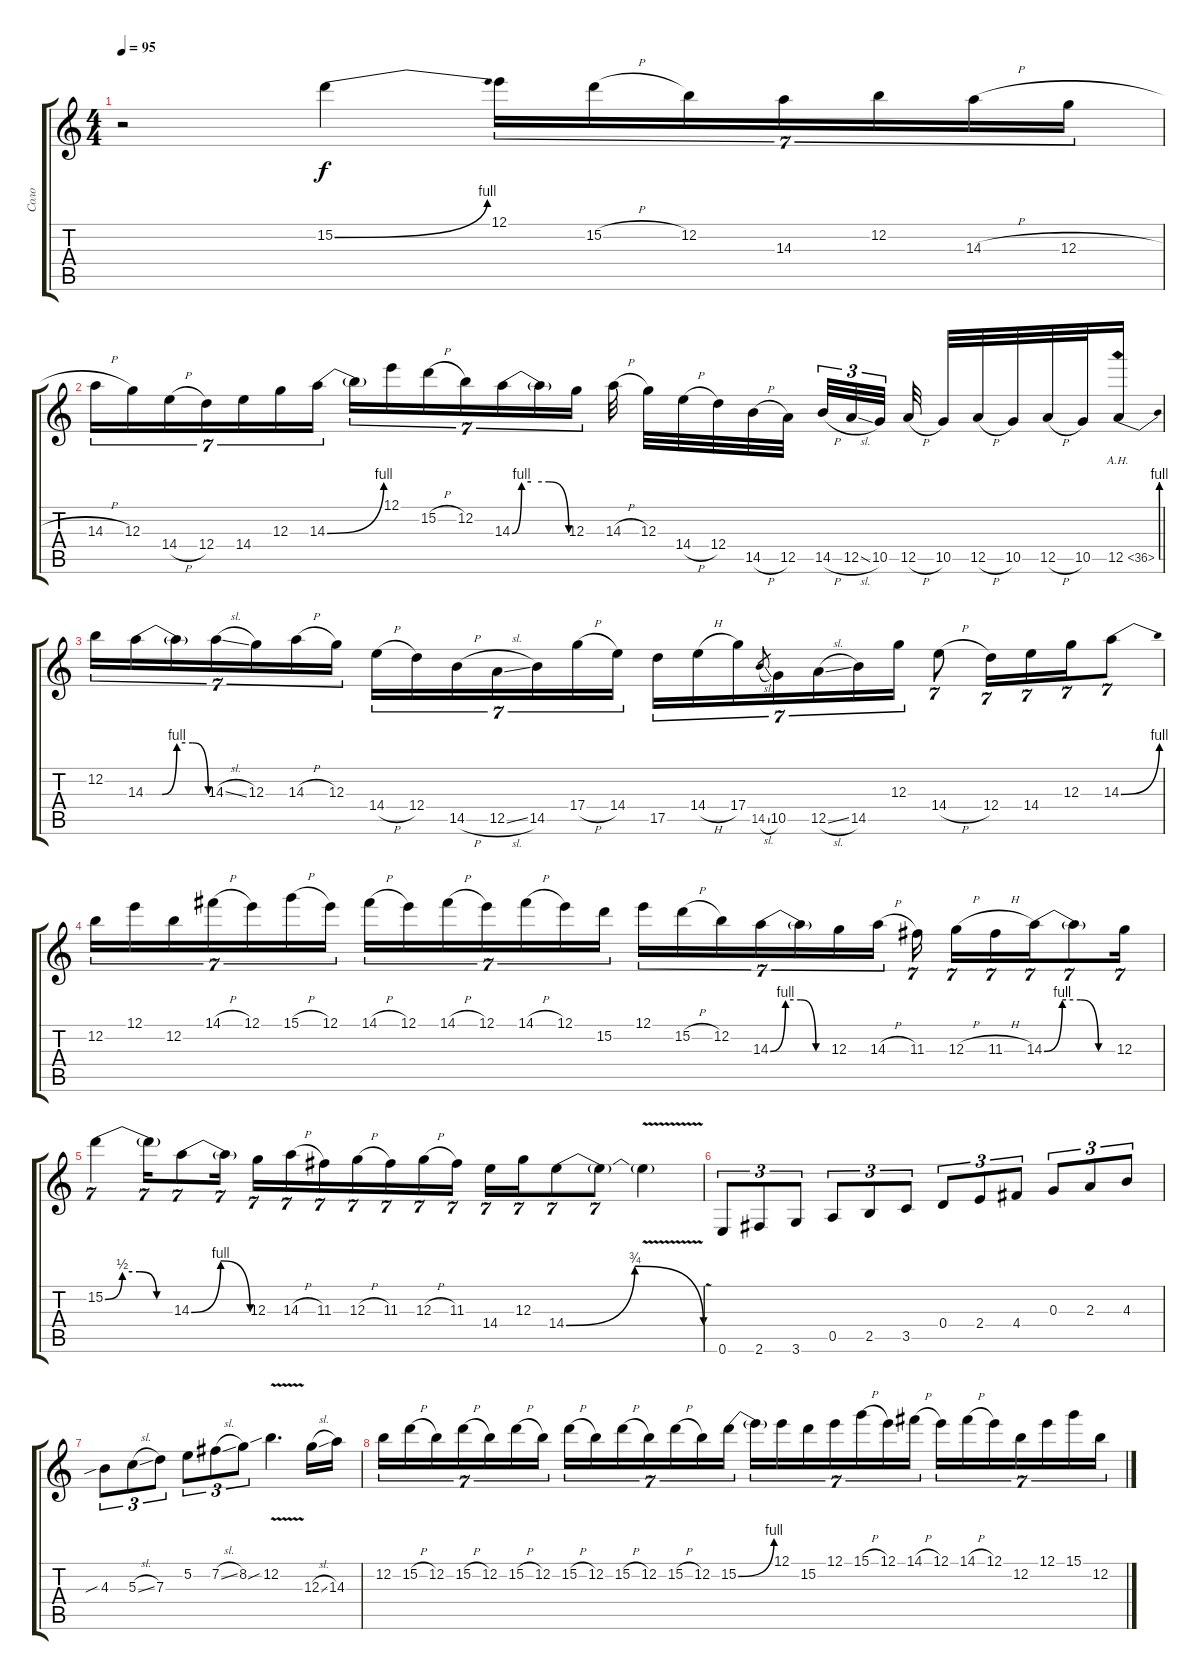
\track ("Соло" "Соло") {instrument distortionguitar}
\staff {score tabs}
\tuning (E4 B3 G3 D3 A2 E2) {hide}
\ts (4 4)
\tempo 95
\clef g2
\ks c
r.2{dy f} 15.2{be (bend 0 0 60 4)}.4 12.1.16{tu (7 4)} 15.2{h}.16{tu (7 4)} 12.2.16{tu (7 4)} 14.3.16{tu (7 4)} 12.2.16{tu (7 4)} 14.3{h}.16{tu (7 4)} 12.3{h}.16{tu (7 4)} |
14.3{h}.16{tu (7 4)} 12.3.16{tu (7 4)} 14.4{h}.16{tu (7 4)} 12.4.16{tu (7 4)} 14.4.16{tu (7 4)} 12.3.16{tu (7 4)} 14.3{be (bend 0 0 60 4)}.16{tu (7 4)} 14.3{t}.16{tu (7 4)} 12.1.16{tu (7 4)} 15.2{h}.16{tu (7 4)} 12.2.16{tu (7 4)} 14.3{be (custom 0 0 10 4 20 4 39 4 60 0)}.16{tu (7 4)} 14.3{t}.16{tu (7 4)} 12.3.16{tu (7 4)} 14.3{h}.32 12.3.32 14.4{h}.32 12.4.32 14.5{h}.32 12.5.32{beam splitsecondary} 14.5{h}.32{tu (3 2)} 12.5{sl}.32{tu (3 2)} 10.5.32{tu (3 2)} 12.5{h}.32 10.5.32 12.5{h}.32 10.5.32 12.5{h}.32 10.5.32 12.5{be (bend 0 0 60 4) ah 24}.16 |
12.2.16{tu (7 4)} 14.3{be (custom 0 0 16 0 30 4 45 4 60 0)}.16{tu (7 4)} 14.3{t}.16{tu (7 4)} 14.3{sl}.16{tu (7 4)} 12.3.16{tu (7 4)} 14.3{h}.16{tu (7 4)} 12.3.16{tu (7 4)} 14.4{h}.16{tu (7 4)} 12.4.16{tu (7 4)} 14.5{h}.16{tu (7 4)} 12.5{sl}.16{tu (7 4)} 14.5.16{tu (7 4)} 17.4{h}.16{tu (7 4)} 14.4.16{tu (7 4)} 17.5.16{tu (7 4)} 14.4{h}.16{tu (7 4)} 17.4.16{tu (7 4)} 14.5{sl}.8{gr} 10.5.16{tu (7 4)} 12.5{sl}.16{tu (7 4)} 14.5.16{tu (7 4)} 12.3.16{tu (7 4)} 14.4{h}.8{tu (7 4)} 12.4.16{tu (7 4)} 14.4.16{tu (7 4)} 12.3.16{tu (7 4)} 14.3{be (bend 0 0 60 4)}.8{tu (7 4)} |
12.2.16{tu (7 4)} 12.1.16{tu (7 4)} 12.2.16{tu (7 4)} 14.1{h}.16{tu (7 4)} 12.1.16{tu (7 4)} 15.1{h}.16{tu (7 4)} 12.1.16{tu (7 4)} 14.1{h}.16{tu (7 4)} 12.1.16{tu (7 4)} 14.1{h}.16{tu (7 4)} 12.1.16{tu (7 4)} 14.1{h}.16{tu (7 4)} 12.1.16{tu (7 4)} 15.2.16{tu (7 4)} 12.1.16{tu (7 4)} 15.2{h}.16{tu (7 4)} 12.2.16{tu (7 4)} 14.3{be (custom 0 0 15 4 30 4 45 0 60 0)}.16{tu (7 4)} 14.3{t}.16{tu (7 4)} 12.3.16{tu (7 4)} 14.3{h}.16{tu (7 4)} 11.3.16{tu (7 4)} 12.3{h}.16{tu (7 4)} 11.3{h}.16{tu (7 4)} 14.3{be (custom 0 0 15 4 30 4 45 0 60 0)}.16{tu (7 4)} 14.3{t}.8{tu (7 4)} 12.3.16{tu (7 4)} |
15.2{be (custom 0 0 15 2 30 2 45 0 60 0)}.4{tu (7 4)} 15.2{t}.16{tu (7 4)} 14.3{be (bendrelease 0 0 15 4 35 4 60 0)}.8{tu (7 4)} 14.3{t}.16{tu (7 4)} 12.3.16{tu (7 4)} 14.3{h}.16{tu (7 4)} 11.3.16{tu (7 4)} 12.3{h}.16{tu (7 4)} 11.3.16{tu (7 4)} 12.3{h}.16{tu (7 4)} 11.3.16{tu (7 4)} 14.4.16{tu (7 4)} 12.3.16{tu (7 4)} 14.4{be (bendrelease 0 0 5 3 30 3 60 0)}.8{tu (7 4)} 14.4{t}.8{tu (7 4)} 14.4{v t}.4 |
0.6.8{tu (3 2)} 2.6.8{tu (3 2)} 3.6.8{tu (3 2)} 0.5.8{tu (3 2)} 2.5.8{tu (3 2)} 3.5.8{tu (3 2)} 0.4.8{tu (3 2)} 2.4.8{tu (3 2)} 4.4.8{tu (3 2)} 0.3.8{tu (3 2)} 2.3.8{tu (3 2)} 4.3.8{tu (3 2)} |
4.3{sib}.8{tu (3 2)} 5.3{sl}.8{tu (3 2)} 7.3.8{tu (3 2)} 5.2.8{tu (3 2)} 7.2{sl}.8{tu (3 2)} 8.2.8{tu (3 2)} 12.2{v sib}.4{d} 12.3{sl}.16 14.3.16 |
12.2.16{tu (7 4)} 15.2{h}.16{tu (7 4)} 12.2.16{tu (7 4)} 15.2{h}.16{tu (7 4)} 12.2.16{tu (7 4)} 15.2{h}.16{tu (7 4)} 12.2.16{tu (7 4)} 15.2{h}.16{tu (7 4)} 12.2.16{tu (7 4)} 15.2{h}.16{tu (7 4)} 12.2.16{tu (7 4)} 15.2{h}.16{tu (7 4)} 12.2.16{tu (7 4)} 15.2{be (bend 0 0 60 4)}.16{tu (7 4)} 15.2{t}.16{tu (7 4)} 12.1.16{tu (7 4)} 15.2.16{tu (7 4)} 12.1.16{tu (7 4)} 15.1{h}.16{tu (7 4)} 12.1.16{tu (7 4)} 14.1{h}.16{tu (7 4)} 12.1.16{tu (7 4)} 14.1{h}.16{tu (7 4)} 12.1.16{tu (7 4)} 12.2.16{tu (7 4)} 12.1.16{tu (7 4)} 15.1.16{tu (7 4)} 12.2.16{tu (7 4)}
